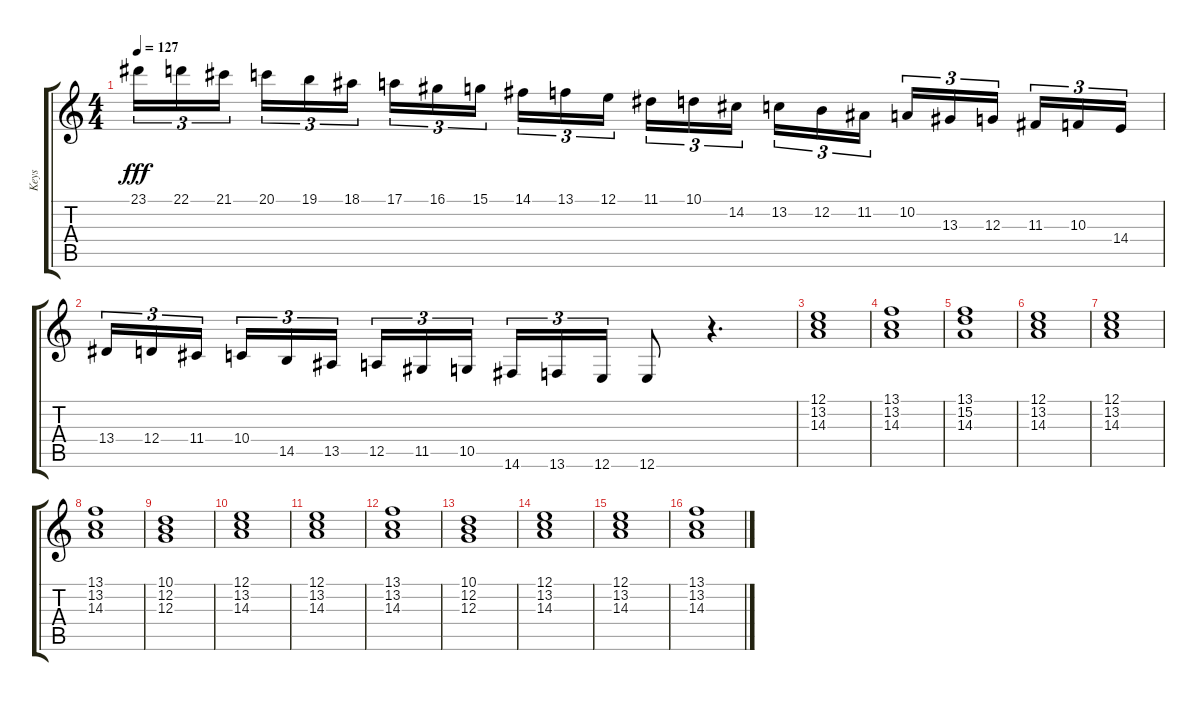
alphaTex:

\track ("Keys" "Keys") {instrument tremolostrings}
\staff {score tabs}
\tuning (E4 B3 G3 D3 A2 E2) {hide}
\ts (4 4)
\tempo 127
\clef g2
\ks c
23.1.16{tu (3 2) dy fff} 22.1.16{tu (3 2)} 21.1.16{tu (3 2)} 20.1.16{tu (3 2)} 19.1.16{tu (3 2)} 18.1.16{tu (3 2)} 17.1.16{tu (3 2)} 16.1.16{tu (3 2)} 15.1.16{tu (3 2)} 14.1.16{tu (3 2)} 13.1.16{tu (3 2)} 12.1.16{tu (3 2)} 11.1.16{tu (3 2)} 10.1.16{tu (3 2)} 14.2.16{tu (3 2)} 13.2.16{tu (3 2)} 12.2.16{tu (3 2)} 11.2.16{tu (3 2)} 10.2.16{tu (3 2)} 13.3.16{tu (3 2)} 12.3.16{tu (3 2)} 11.3.16{tu (3 2)} 10.3.16{tu (3 2)} 14.4.16{tu (3 2)} |
13.4.16{tu (3 2)} 12.4.16{tu (3 2)} 11.4.16{tu (3 2)} 10.4.16{tu (3 2)} 14.5.16{tu (3 2)} 13.5.16{tu (3 2)} 12.5.16{tu (3 2)} 11.5.16{tu (3 2)} 10.5.16{tu (3 2)} 14.6.16{tu (3 2)} 13.6.16{tu (3 2)} 12.6.16{tu (3 2)} 12.6.8 r.4{d} |
(12.1 13.2 14.3).1{instrument rockorgan} |
(13.1 13.2 14.3).1 |
(13.1 15.2 14.3).1 |
(12.1 13.2 14.3).1 |
(12.1 13.2 14.3).1 |
(13.1 13.2 14.3).1 |
(10.1 12.2 12.3).1 |
(12.1 13.2 14.3).1 |
(12.1 13.2 14.3).1 |
(13.1 13.2 14.3).1 |
(10.1 12.2 12.3).1 |
(12.1 13.2 14.3).1 |
(12.1 13.2 14.3).1 |
(13.1 13.2 14.3).1
